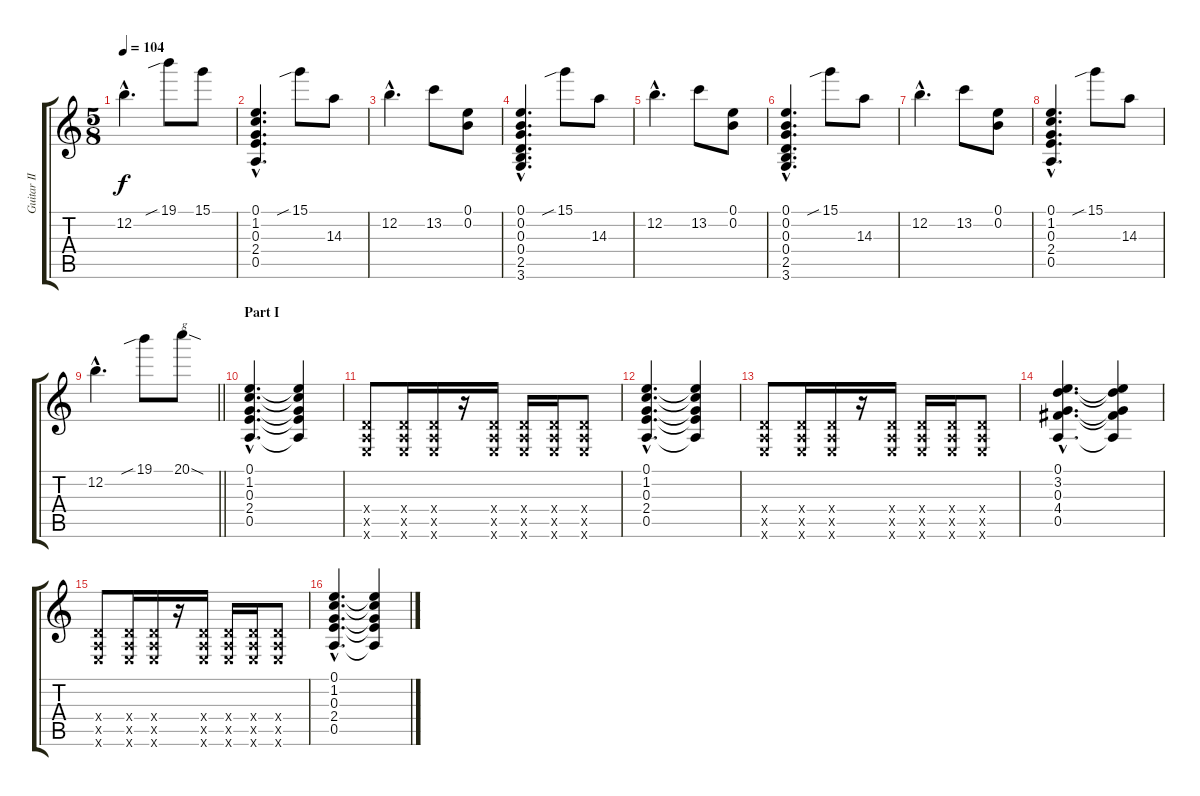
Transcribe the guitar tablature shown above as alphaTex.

\track ("Guitar II (Sugizo)" "Guitar II ") {instrument distortionguitar}
\staff {score tabs}
\tuning (E4 B3 G3 D3 A2 E2) {hide}
\ts (5 8)
\tempo 104
\clef g2
\ks c
12.2{hac}.4{d dy f} 19.1{sib}.8 15.1.8 |
(0.1{hac} 1.2{hac} 0.3{hac} 2.4{hac} 0.5{hac}).4{d} 15.1{sib}.8 14.3.8 |
12.2{hac}.4{d} 13.2.8 (0.1 0.2).8 |
(0.1{hac} 0.2{hac} 0.3{hac} 0.4{hac} 2.5{hac} 3.6{hac}).4{d} 15.1{sib}.8 14.3.8 |
12.2{hac}.4{d} 13.2.8 (0.1 0.2).8 |
(0.1{hac} 0.2{hac} 0.3{hac} 0.4{hac} 2.5{hac} 3.6{hac}).4{d} 15.1{sib}.8 14.3.8 |
12.2{hac}.4{d} 13.2.8 (0.1 0.2).8 |
(0.1{hac} 1.2{hac} 0.3{hac} 2.4{hac} 0.5{hac}).4{d} 15.1{sib}.8 14.3.8 |
\barLineRight lightlight
12.2{hac}.4{d} 19.1{sib}.8 20.1{sod}.8{txt "g"} |
\section ("" "Part I")
(0.1{hac} 1.2{hac} 0.3{hac} 2.4{hac} 0.5{hac}).4{d} (0.1{t} 1.2{t} 0.3{t} 2.4{t} 0.5{t}).4 |
(0.4{x} 0.5{x} 0.6{x}).8 (0.4{x} 0.5{x} 0.6{x}).16 (0.4{x} 0.5{x} 0.6{x}).16 r.16 (0.4{x} 0.5{x} 0.6{x}).16 (0.4{x} 0.5{x} 0.6{x}).16 (0.4{x} 0.5{x} 0.6{x}).16 (0.4{x} 0.5{x} 0.6{x}).8 |
(0.1{hac} 1.2{hac} 0.3{hac} 2.4{hac} 0.5{hac}).4{d} (0.1{t} 1.2{t} 0.3{t} 2.4{t} 0.5{t}).4 |
(0.4{x} 0.5{x} 0.6{x}).8 (0.4{x} 0.5{x} 0.6{x}).16 (0.4{x} 0.5{x} 0.6{x}).16 r.16 (0.4{x} 0.5{x} 0.6{x}).16 (0.4{x} 0.5{x} 0.6{x}).16 (0.4{x} 0.5{x} 0.6{x}).16 (0.4{x} 0.5{x} 0.6{x}).8 |
(0.1{hac} 3.2{hac} 0.3{hac} 4.4{hac} 0.5{hac}).4{d} (0.1{t} 3.2{t} 0.3{t} 4.4{t} 0.5{t}).4 |
(0.4{x} 0.5{x} 0.6{x}).8 (0.4{x} 0.5{x} 0.6{x}).16 (0.4{x} 0.5{x} 0.6{x}).16 r.16 (0.4{x} 0.5{x} 0.6{x}).16 (0.4{x} 0.5{x} 0.6{x}).16 (0.4{x} 0.5{x} 0.6{x}).16 (0.4{x} 0.5{x} 0.6{x}).8 |
(0.1{hac} 1.2{hac} 0.3{hac} 2.4{hac} 0.5{hac}).4{d} (0.1{t} 1.2{t} 0.3{t} 2.4{t} 0.5{t}).4
